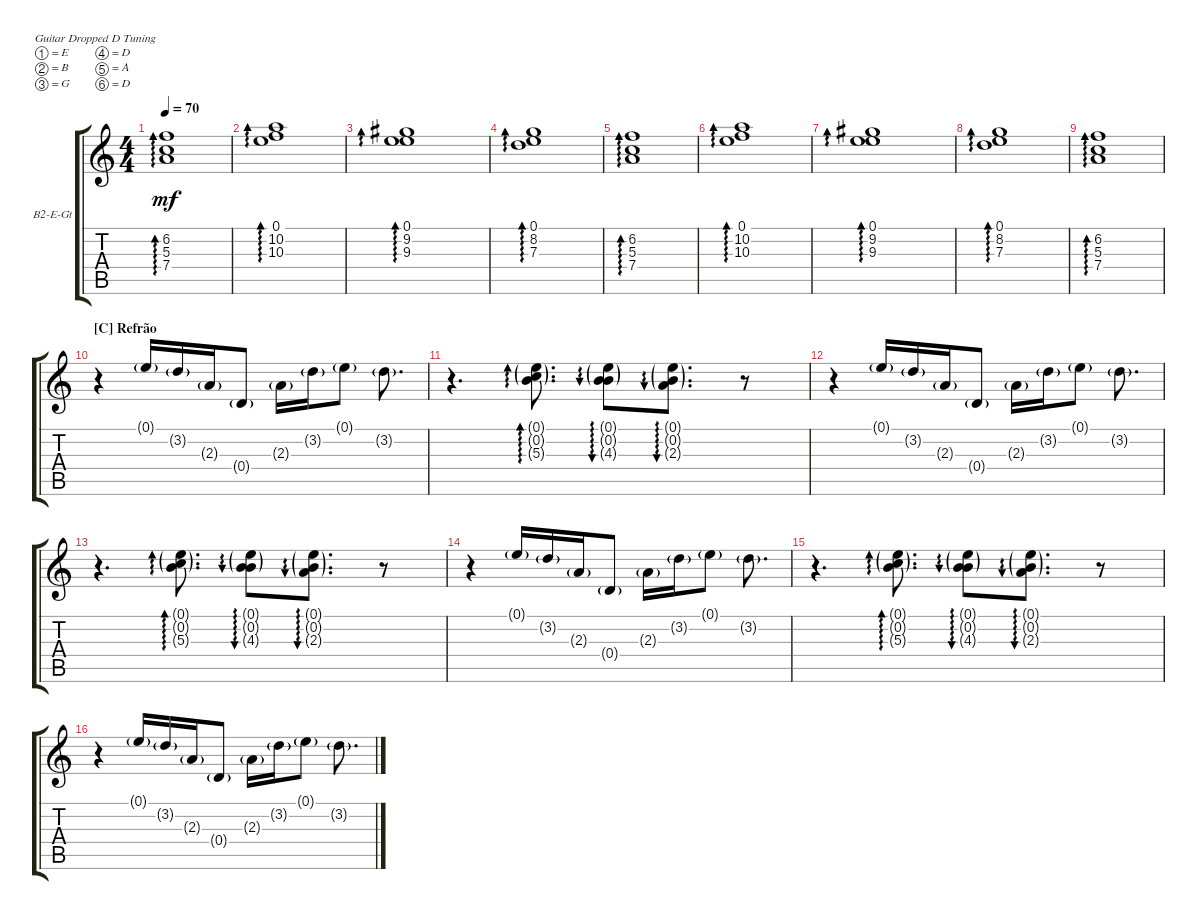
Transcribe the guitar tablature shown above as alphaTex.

\defaultSystemsLayout 4
\bracketExtendMode groupsimilarinstruments
\firstSystemTrackNameOrientation horizontal
\otherSystemsTrackNameOrientation horizontal
\track ("Guitar Base 2" "B2-E-Gt") {multiBarRest instrument electricguitarclean}
\staff {score tabs}
\tuning (E4 B3 G3 D3 A2 D2)
\ts (4 4)
\tempo 70
\clef g2
\ks c
(7.4 5.3 6.2).1{ad 0 dy mf} |
(10.3 10.2 0.1).1{ad 0} |
(9.3 9.2 0.1).1{ad 0} |
(7.3 8.2 0.1).1{ad 0} |
(7.4 5.3 6.2).1{ad 0} |
(10.3 10.2 0.1).1{ad 0} |
(9.3 9.2 0.1).1{ad 0} |
(7.3 8.2 0.1).1{ad 0} |
(7.4 5.3 6.2).1{ad 0} |
\section ("C" "Refrão")
r.4 0.1{g}.16 3.2{g}.16 2.3{g}.16 0.4{g}.8 2.3{g}.16 3.2{g}.16 0.1{g}.8 3.2{g}.8{d} |
r.4{d} (5.3{g} 0.2{g} 0.1{g}).8{d ad 0} (0.1{g} 0.2{g} 4.3{g}).8{au 0} (0.1{g} 0.2{g} 2.3{g}).8{d au 0} r.8 |
r.4 0.1{g}.16 3.2{g}.16 2.3{g}.16 0.4{g}.8 2.3{g}.16 3.2{g}.16 0.1{g}.8 3.2{g}.8{d} |
r.4{d} (5.3{g} 0.2{g} 0.1{g}).8{d ad 0} (0.1{g} 0.2{g} 4.3{g}).8{au 0} (0.1{g} 0.2{g} 2.3{g}).8{d au 0} r.8 |
r.4 0.1{g}.16 3.2{g}.16 2.3{g}.16 0.4{g}.8 2.3{g}.16 3.2{g}.16 0.1{g}.8 3.2{g}.8{d} |
r.4{d} (5.3{g} 0.2{g} 0.1{g}).8{d ad 0} (0.1{g} 0.2{g} 4.3{g}).8{au 0} (0.1{g} 0.2{g} 2.3{g}).8{d au 0} r.8 |
r.4 0.1{g}.16 3.2{g}.16 2.3{g}.16 0.4{g}.8 2.3{g}.16 3.2{g}.16 0.1{g}.8 3.2{g}.8{d}
